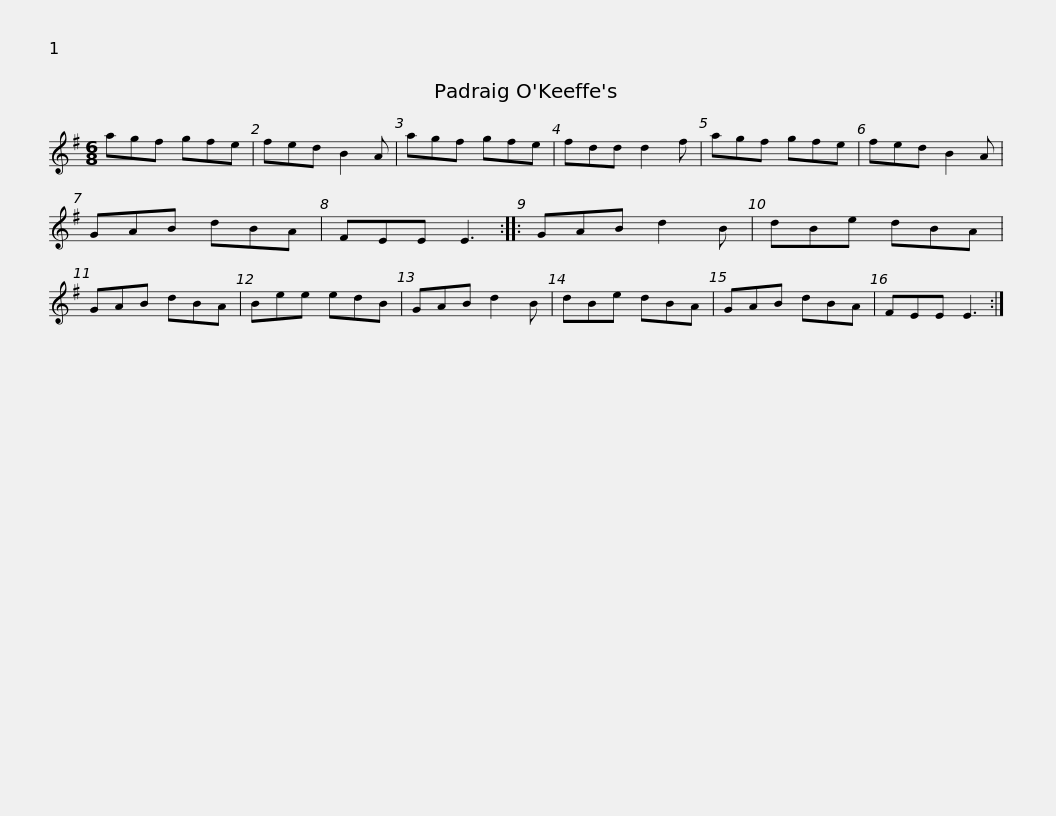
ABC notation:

X:1
L:1/8
M:6/8
I:linebreak $
K:G
V:1 treble
V:1
 agf gfe | fed B2 A | agf gfe | fdd d2 f | agf gfe | %5
 fed B2 A | GAB dBA |$ FEE E3 :: GAB d2 B | dBe dBA | %10
 GAB dBA | Bee edB | GAB d2 B | dBe dBA | GAB dBA |$ %15
 FEE E3 :| %16
